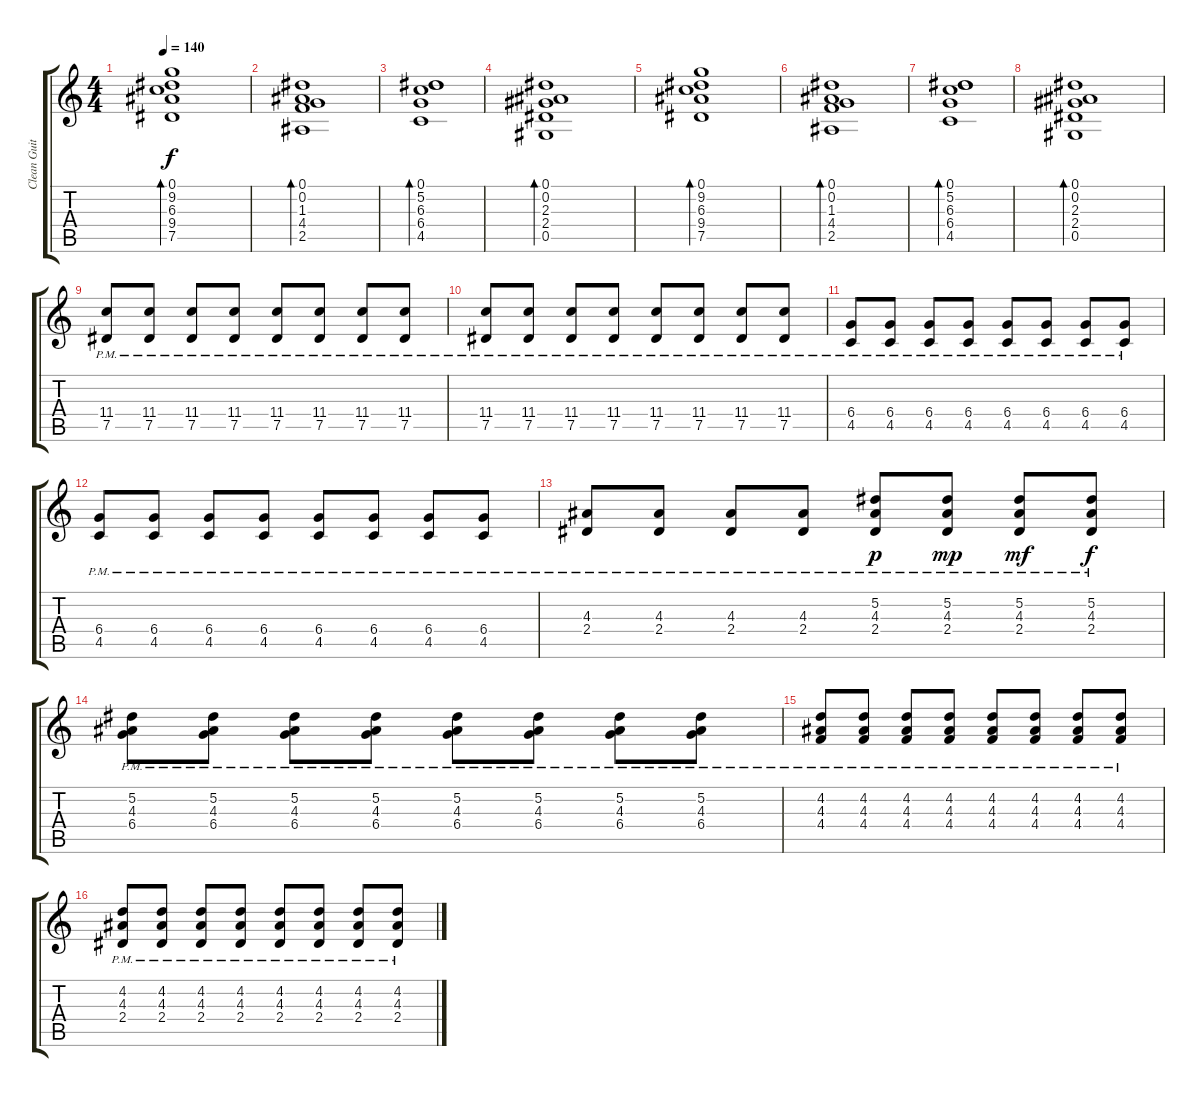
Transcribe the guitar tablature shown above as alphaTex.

\track ("Clean Guitar L" "Clean Guit") {instrument electricguitarjazz}
\staff {score tabs}
\tuning (Eb4 Bb3 Gb3 Db3 Ab2 Db2) {hide}
\ts (4 4)
\tempo 140
\clef g2
\ks c
(0.1 9.2 6.3 9.4 7.5).1{bd 480 dy f} |
(0.1 0.2 1.3 4.4 2.5).1{bd 480} |
(0.1 5.2 6.3 6.4 4.5).1{bd 480} |
(0.1 0.2 2.3 2.4 0.5).1{bd 480} |
(0.1 9.2 6.3 9.4 7.5).1{bd 480} |
(0.1 0.2 1.3 4.4 2.5).1{bd 480} |
(0.1 5.2 6.3 6.4 4.5).1{bd 480} |
(0.1 0.2 2.3 2.4 0.5).1{bd 480} |
(11.4{pm} 7.5{pm}).8 (11.4{pm} 7.5{pm}).8 (11.4{pm} 7.5{pm}).8 (11.4{pm} 7.5{pm}).8 (11.4{pm} 7.5{pm}).8 (11.4{pm} 7.5{pm}).8 (11.4{pm} 7.5{pm}).8 (11.4{pm} 7.5{pm}).8 |
(11.4{pm} 7.5{pm}).8 (11.4{pm} 7.5{pm}).8 (11.4{pm} 7.5{pm}).8 (11.4{pm} 7.5{pm}).8 (11.4{pm} 7.5{pm}).8 (11.4{pm} 7.5{pm}).8 (11.4{pm} 7.5{pm}).8 (11.4{pm} 7.5{pm}).8 |
(6.4{pm} 4.5{pm}).8 (6.4{pm} 4.5{pm}).8 (6.4{pm} 4.5{pm}).8 (6.4{pm} 4.5{pm}).8 (6.4{pm} 4.5{pm}).8 (6.4{pm} 4.5{pm}).8 (6.4{pm} 4.5{pm}).8 (6.4{pm} 4.5{pm}).8 |
(6.4{pm} 4.5{pm}).8 (6.4{pm} 4.5{pm}).8 (6.4{pm} 4.5{pm}).8 (6.4{pm} 4.5{pm}).8 (6.4{pm} 4.5{pm}).8 (6.4{pm} 4.5{pm}).8 (6.4{pm} 4.5{pm}).8 (6.4{pm} 4.5{pm}).8 |
(4.3{pm} 2.4{pm}).8 (4.3{pm} 2.4{pm}).8 (4.3{pm} 2.4{pm}).8 (4.3{pm} 2.4{pm}).8 (5.2 4.3{pm} 2.4{pm}).8{dy p} (5.2 4.3{pm} 2.4{pm}).8{dy mp} (5.2 4.3{pm} 2.4{pm}).8{dy mf} (5.2 4.3{pm} 2.4{pm}).8{dy f} |
(5.2{pm} 4.3{pm} 6.4{pm}).8 (5.2{pm} 4.3{pm} 6.4{pm}).8 (5.2{pm} 4.3{pm} 6.4{pm}).8 (5.2{pm} 4.3{pm} 6.4{pm}).8 (5.2{pm} 4.3{pm} 6.4{pm}).8 (5.2{pm} 4.3{pm} 6.4{pm}).8 (5.2{pm} 4.3{pm} 6.4{pm}).8 (5.2{pm} 4.3{pm} 6.4{pm}).8 |
(4.2{pm} 4.3{pm} 4.4{pm}).8 (4.2{pm} 4.3{pm} 4.4{pm}).8 (4.2{pm} 4.3{pm} 4.4{pm}).8 (4.2{pm} 4.3{pm} 4.4{pm}).8 (4.2{pm} 4.3{pm} 4.4{pm}).8 (4.2{pm} 4.3{pm} 4.4{pm}).8 (4.2{pm} 4.3{pm} 4.4{pm}).8 (4.2{pm} 4.3{pm} 4.4{pm}).8 |
(4.2{pm} 4.3 2.4{pm}).8 (4.2{pm} 4.3{pm} 2.4{pm}).8 (4.2{pm} 4.3{pm} 2.4{pm}).8 (4.2{pm} 4.3{pm} 2.4{pm}).8 (4.2{pm} 4.3{pm} 2.4{pm}).8 (4.2{pm} 4.3{pm} 2.4{pm}).8 (4.2{pm} 4.3{pm} 2.4{pm}).8 (4.2{pm} 4.3{pm} 2.4{pm}).8
